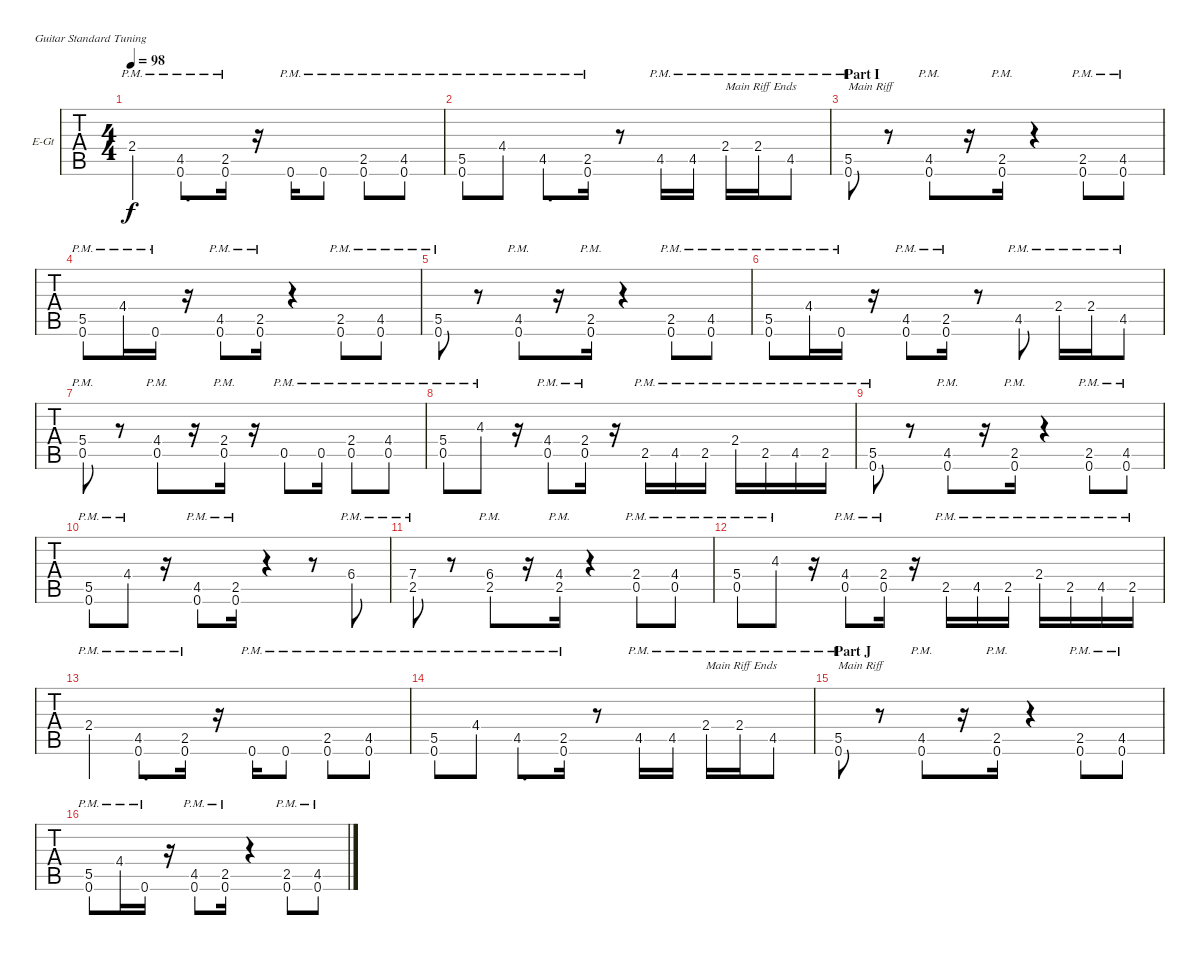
\bracketExtendMode groupsimilarinstruments
\firstSystemTrackNameOrientation horizontal
\otherSystemsTrackNameOrientation horizontal
\track ("Rhytm Guitar" "E-Gt") {instrument overdrivenguitar}
\staff {tabs}
\tuning (E4 B3 G3 D3 A2 E2)
\ts (4 4)
\tempo 98
\clef g2
\ks a
2.4{pm}.4{dy f} (4.5{pm} 0.6{pm}).8{d} (2.5{pm} 0.6{pm}).16 r.16 0.6{pm}.16 0.6{pm}.8 (2.5{pm} 0.6{pm}).8 (4.5{pm} 0.6{pm}).8 |
(5.5{pm} 0.6{pm}).8 4.4{pm}.8 4.5{pm}.8{d} (2.5{pm} 0.6{pm}).16 r.8 4.5{pm}.16 4.5{pm}.16 2.4{pm}.16{txt "Main Riff Ends"} 2.4{pm}.16 4.5{pm}.8 |
\section ("" "Part I")
(5.5{pm} 0.6{pm}).8{txt "Main Riff"} r.8 (4.5{pm} 0.6{pm}).8 r.16 (2.5{pm} 0.6{pm}).16 r.4 (2.5{pm} 0.6{pm}).8 (4.5{pm} 0.6{pm}).8 |
(5.5{pm} 0.6{pm}).8 4.4{pm}.16 0.6{pm}.16 r.16 (4.5{pm} 0.6{pm}).8 (2.5{pm} 0.6{pm}).16 r.4 (2.5{pm} 0.6{pm}).8 (4.5{pm} 0.6{pm}).8 |
(5.5{pm} 0.6{pm}).8 r.8 (4.5{pm} 0.6{pm}).8 r.16 (2.5{pm} 0.6{pm}).16 r.4 (2.5{pm} 0.6{pm}).8 (4.5{pm} 0.6{pm}).8 |
(5.5{pm} 0.6{pm}).8 4.4{pm}.16 0.6{pm}.16 r.16 (4.5{pm} 0.6{pm}).8 (2.5{pm} 0.6{pm}).16 r.8 4.5{pm}.8 2.4{pm}.16 2.4{pm}.16 4.5{pm}.8 |
(5.4{pm} 0.5{pm}).8 r.8 (4.4{pm} 0.5{pm}).8 r.16 (2.4{pm} 0.5{pm}).16 r.16 0.5{pm}.8 0.5{pm}.16 (2.4{pm} 0.5{pm}).8 (4.4{pm} 0.5{pm}).8 |
(5.4{pm} 0.5{pm}).8 4.3{pm}.8 r.16 (4.4{pm} 0.5{pm}).8 (2.4{pm} 0.5{pm}).16 r.16 2.5{pm}.16 4.5{pm}.16 2.5{pm}.16 2.4{pm}.16 2.5{pm}.16 4.5{pm}.16 2.5{pm}.16 |
(5.5{pm} 0.6{pm}).8 r.8 (4.5{pm} 0.6{pm}).8 r.16 (2.5{pm} 0.6{pm}).16 r.4 (2.5{pm} 0.6{pm}).8 (4.5{pm} 0.6{pm}).8 |
(5.5{pm} 0.6{pm}).8 4.4{pm}.8 r.16 (4.5{pm} 0.6{pm}).8 (2.5{pm} 0.6{pm}).16 r.4 r.8 6.4{pm}.8 |
(7.4{pm} 2.5{pm}).8 r.8 (6.4{pm} 2.5{pm}).8 r.16 (4.4{pm} 2.5{pm}).16 r.4 (2.4{pm} 0.5{pm}).8 (4.4{pm} 0.5{pm}).8 |
(5.4{pm} 0.5{pm}).8 4.3{pm}.8 r.16 (4.4{pm} 0.5{pm}).8 (2.4{pm} 0.5{pm}).16 r.16 2.5{pm}.16 4.5{pm}.16 2.5{pm}.16 2.4{pm}.16 2.5{pm}.16 4.5{pm}.16 2.5{pm}.16 |
2.4{pm}.4 (4.5{pm} 0.6{pm}).8{d} (2.5{pm} 0.6{pm}).16 r.16 0.6{pm}.16 0.6{pm}.8 (2.5{pm} 0.6{pm}).8 (4.5{pm} 0.6{pm}).8 |
(5.5{pm} 0.6{pm}).8 4.4{pm}.8 4.5{pm}.8{d} (2.5{pm} 0.6{pm}).16 r.8 4.5{pm}.16 4.5{pm}.16 2.4{pm}.16{txt "Main Riff Ends"} 2.4{pm}.16 4.5{pm}.8 |
\section ("" "Part J")
(5.5{pm} 0.6{pm}).8{txt "Main Riff"} r.8 (4.5{pm} 0.6{pm}).8 r.16 (2.5{pm} 0.6{pm}).16 r.4 (2.5{pm} 0.6{pm}).8 (4.5{pm} 0.6{pm}).8 |
(5.5{pm} 0.6{pm}).8 4.4{pm}.16 0.6{pm}.16 r.16 (4.5{pm} 0.6{pm}).8 (2.5{pm} 0.6{pm}).16 r.4 (2.5{pm} 0.6{pm}).8 (4.5{pm} 0.6{pm}).8
